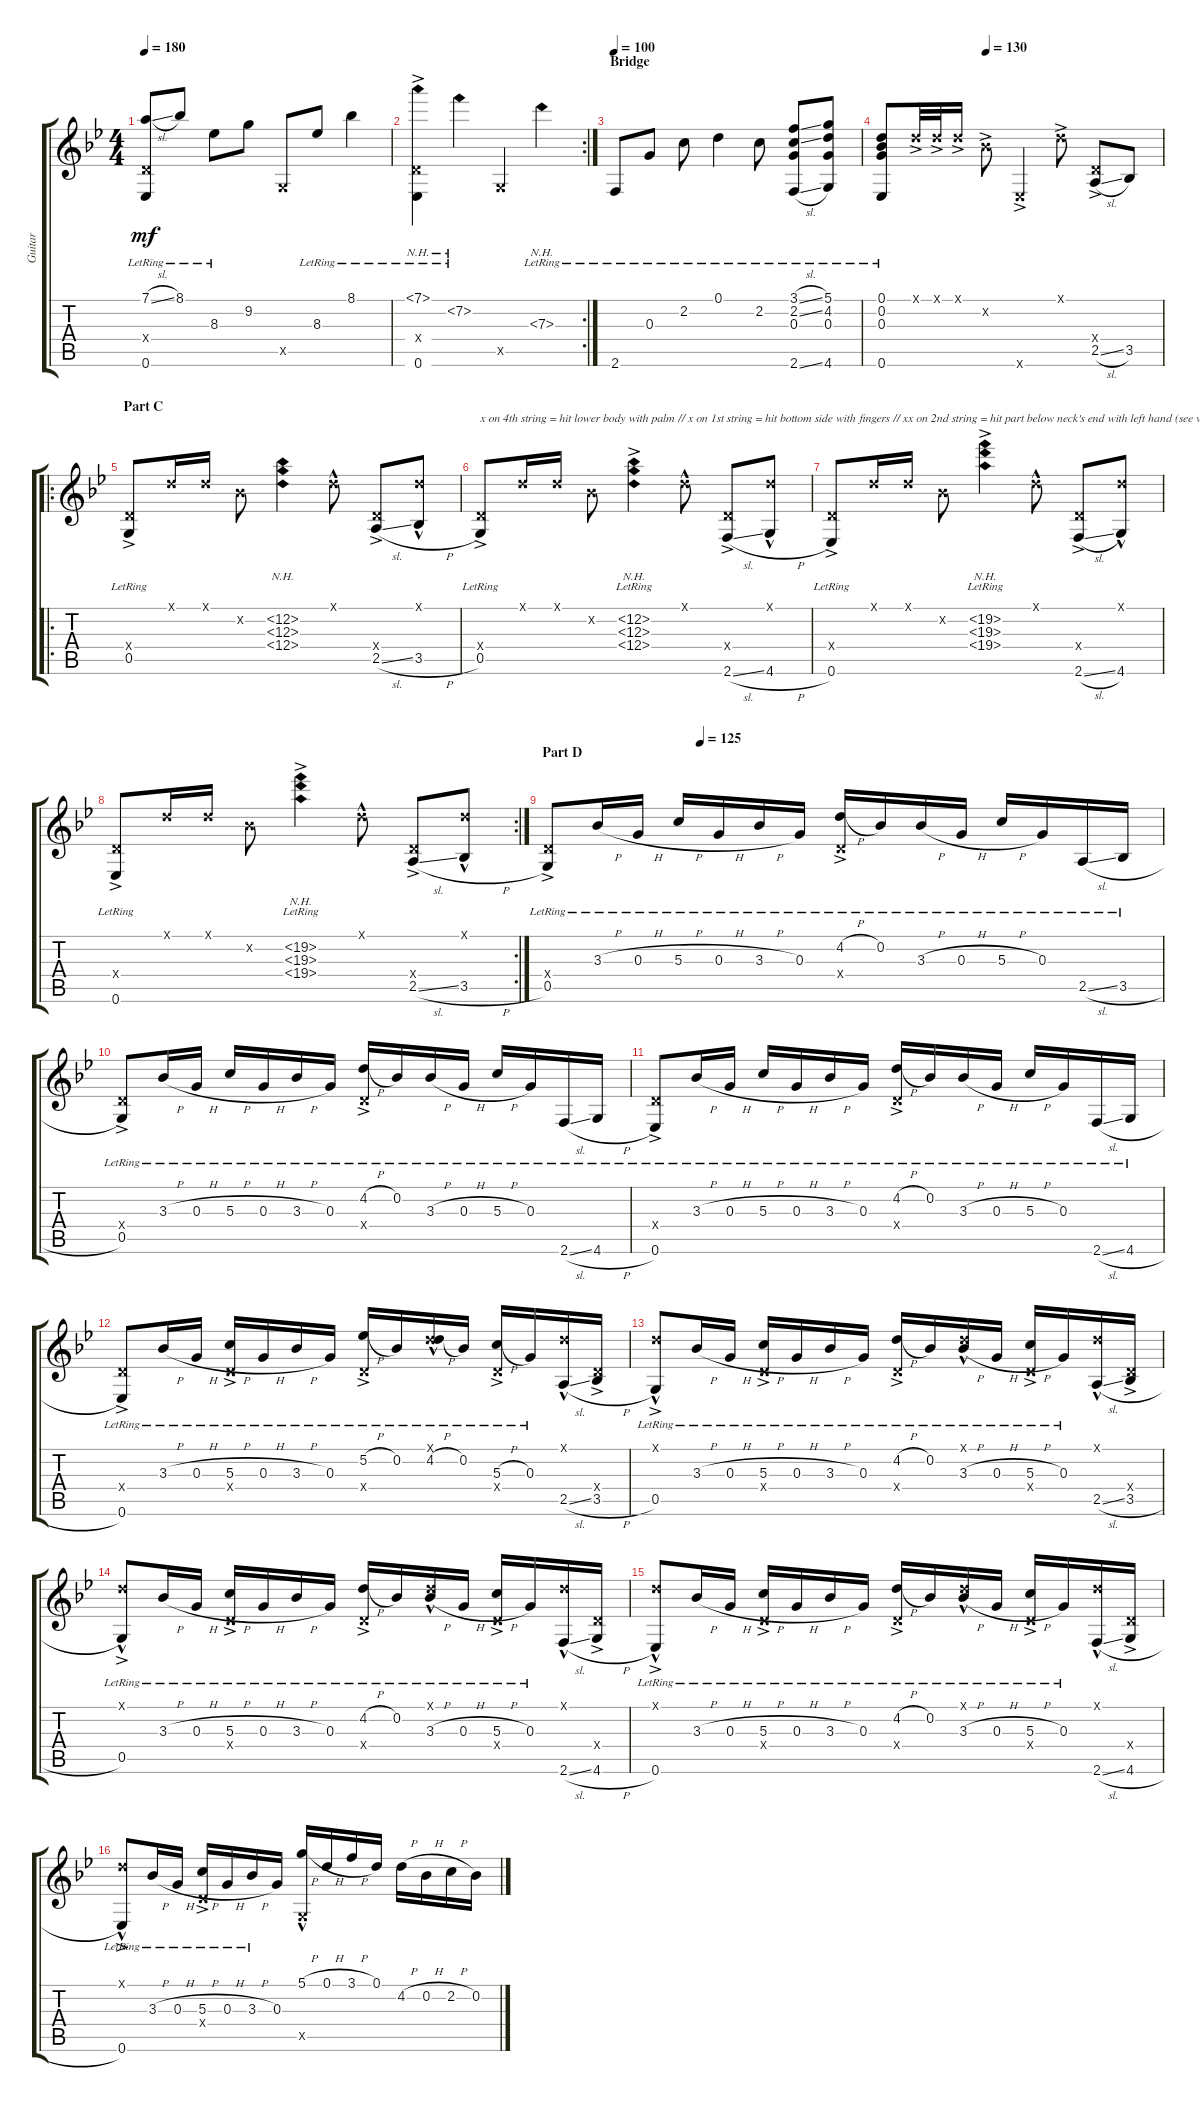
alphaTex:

\track ("Guitar" "Guitar") {instrument acousticguitarsteel}
\staff {score tabs}
\tuning (D4 Bb3 G3 D3 G2 Eb2) {hide}
\ts (4 4)
\tempo 180
\clef g2
\ks gminor
(7.1{sl lr} 0.4{x} 0.6{lr}).8{dy mf} 8.1{lr}.8 8.3{lr}.8 9.2.8 0.5{x}.8 8.3{lr}.8 8.1{lr}.4 |
\rc 2
(7.1{nh ac lr} 0.4{x} 0.6{lr}).4 7.2{nh lr}.4 0.5{x}.4 7.3{nh lr}.4 |
\section ("" "Bridge")
\tempo 100
2.6{lr}.8 0.3{lr}.8 2.2{lr}.8 0.1{lr}.4 2.2{lr}.8 (3.1{sl lr} 2.2{sl lr} 0.3{lr} 2.6{sl lr}).8 (5.1{lr} 4.2{lr} 0.3{lr} 4.6{lr}).8 |
\tempo (130 0.375)
(0.1{lr} 0.2{lr} 0.3{lr} 0.6{lr}).8 0.1{ac x}.32 0.1{ac x}.32 0.1{ac x}.16 0.2{ac x}.8 0.6{ac x}.4 0.1{ac x}.8 (0.4{ac x} 2.5{sl ac}).8 3.5.8 |
\ro
\section ("" "Part C")
(0.4{ac x} 0.5{ac lr}).8 0.1{x}.16 0.1{x}.16 0.2{x}.8 (12.2{nh} 12.3{nh} 12.4{nh}).4 0.1{hac x}.8 (0.4{ac x} 2.5{sl}).8 (0.1{hac x} 3.5{h}).8 |
(0.4{ac x} 0.5{ac lr}).8{txt "x on 4th string = hit lower body with palm // x on 1st string = hit bottom side with fingers // xx on 2nd string = hit part below neck's end with left hand (see video)"} 0.1{x}.16 0.1{x}.16 0.2{x}.8 (12.2{nh ac lr} 12.3{nh ac lr} 12.4{nh ac lr}).4 0.1{hac x}.8 (0.4{ac x} 2.6{sl ac}).8 (0.1{hac x} 4.6{h}).8 |
(0.4{x} 0.6{ac lr}).8 0.1{x}.16 0.1{x}.16 0.2{x}.8 (19.2{nh ac lr} 19.3{nh ac lr} 19.4{nh ac lr}).4 0.1{hac x}.8 (0.4{ac x} 2.6{sl ac}).8 (0.1{hac x} 4.6).8 |
\rc 2
(0.4{x} 0.6{ac lr}).8 0.1{x}.16 0.1{x}.16 0.2{x}.8 (19.2{nh ac lr} 19.3{nh ac lr} 19.4{nh}).4 0.1{hac x}.8 (0.4{ac x} 2.5{sl}).8 (0.1{hac x} 3.5{h}).8 |
\section ("" "Part D")
\tempo (125 0.25)
(0.4{ac x} 0.5{ac lr}).8 3.3{h lr}.16 0.3{h lr}.16 5.3{h lr}.16 0.3{h lr}.16 3.3{h lr}.16 0.3{lr}.16 (4.2{h lr} 0.4{ac x}).16 0.2{lr}.16 3.3{h lr}.16 0.3{h lr}.16 5.3{h lr}.16 0.3{lr}.16 2.5{sl lr}.16 3.5{h lr}.16 |
(0.4{ac x} 0.5{ac lr}).8 3.3{h lr}.16 0.3{h lr}.16 5.3{h lr}.16 0.3{h lr}.16 3.3{h lr}.16 0.3{lr}.16 (4.2{h lr} 0.4{ac x}).16 0.2{lr}.16 3.3{h lr}.16 0.3{h lr}.16 5.3{h lr}.16 0.3{lr}.16 2.6{sl lr}.16 4.6{h lr}.16 |
(0.4{ac x} 0.6{ac lr}).8 3.3{h lr}.16 0.3{h lr}.16 5.3{h lr}.16 0.3{h lr}.16 3.3{h lr}.16 0.3{lr}.16 (4.2{h lr} 0.4{ac x}).16 0.2{lr}.16 3.3{h lr}.16 0.3{h lr}.16 5.3{h lr}.16 0.3{lr}.16 2.6{sl lr}.16 4.6{h lr}.16 |
(0.4{ac x} 0.6{ac lr}).8 3.3{h lr}.16 0.3{h lr}.16 (5.3{h lr} 0.4{ac x}).16 0.3{h lr}.16 3.3{h lr}.16 0.3{lr}.16 (5.2{h lr} 0.4{ac x}).16 0.2{lr}.16 (0.1{hac x} 4.2{h lr}).16 0.2{lr}.16 (5.3{h lr} 0.4{ac x}).16 0.3{lr}.16 (0.1{hac x} 2.5{sl}).16 (0.4{ac x} 3.5{h}).16 |
(0.1{hac x} 0.5{ac lr}).8 3.3{h lr}.16 0.3{h lr}.16 (5.3{h lr} 0.4{ac x}).16 0.3{h lr}.16 3.3{h lr}.16 0.3{lr}.16 (4.2{h lr} 0.4{ac x}).16 0.2{lr}.16 (0.1{hac x} 3.3{h lr}).16 0.3{h lr}.16 (5.3{h lr} 0.4{ac x}).16 0.3{lr}.16 (0.1{hac x} 2.5{sl}).16 (0.4{ac x} 3.5{h}).16 |
(0.1{hac x} 0.5{ac lr}).8 3.3{h lr}.16 0.3{h lr}.16 (5.3{h lr} 0.4{ac x}).16 0.3{h lr}.16 3.3{h lr}.16 0.3{lr}.16 (4.2{h lr} 0.4{ac x}).16 0.2{lr}.16 (0.1{hac x} 3.3{h lr}).16 0.3{h lr}.16 (5.3{h lr} 0.4{ac x}).16 0.3{lr}.16 (0.1{hac x} 2.6{sl}).16 (0.4{ac x} 4.6{h}).16 |
(0.1{hac x} 0.6{ac lr}).8 3.3{h lr}.16 0.3{h lr}.16 (5.3{h lr} 0.4{ac x}).16 0.3{h lr}.16 3.3{h lr}.16 0.3{lr}.16 (4.2{h lr} 0.4{ac x}).16 0.2{lr}.16 (0.1{hac x} 3.3{h lr}).16 0.3{h lr}.16 (5.3{h lr} 0.4{ac x}).16 0.3{lr}.16 (0.1{hac x} 2.6{sl}).16 (0.4{ac x} 4.6{h}).16 |
(0.1{hac x} 0.6{ac lr}).8 3.3{h lr}.16 0.3{h lr}.16 (5.3{h lr} 0.4{ac x}).16 0.3{h lr}.16 3.3{h lr}.16 0.3.16 (5.1{h} 0.5{hac x}).16 0.1{h}.16 3.1{h}.16 0.1.16 4.2{h}.16 0.2{h}.16 2.2{h}.16 0.2.16
